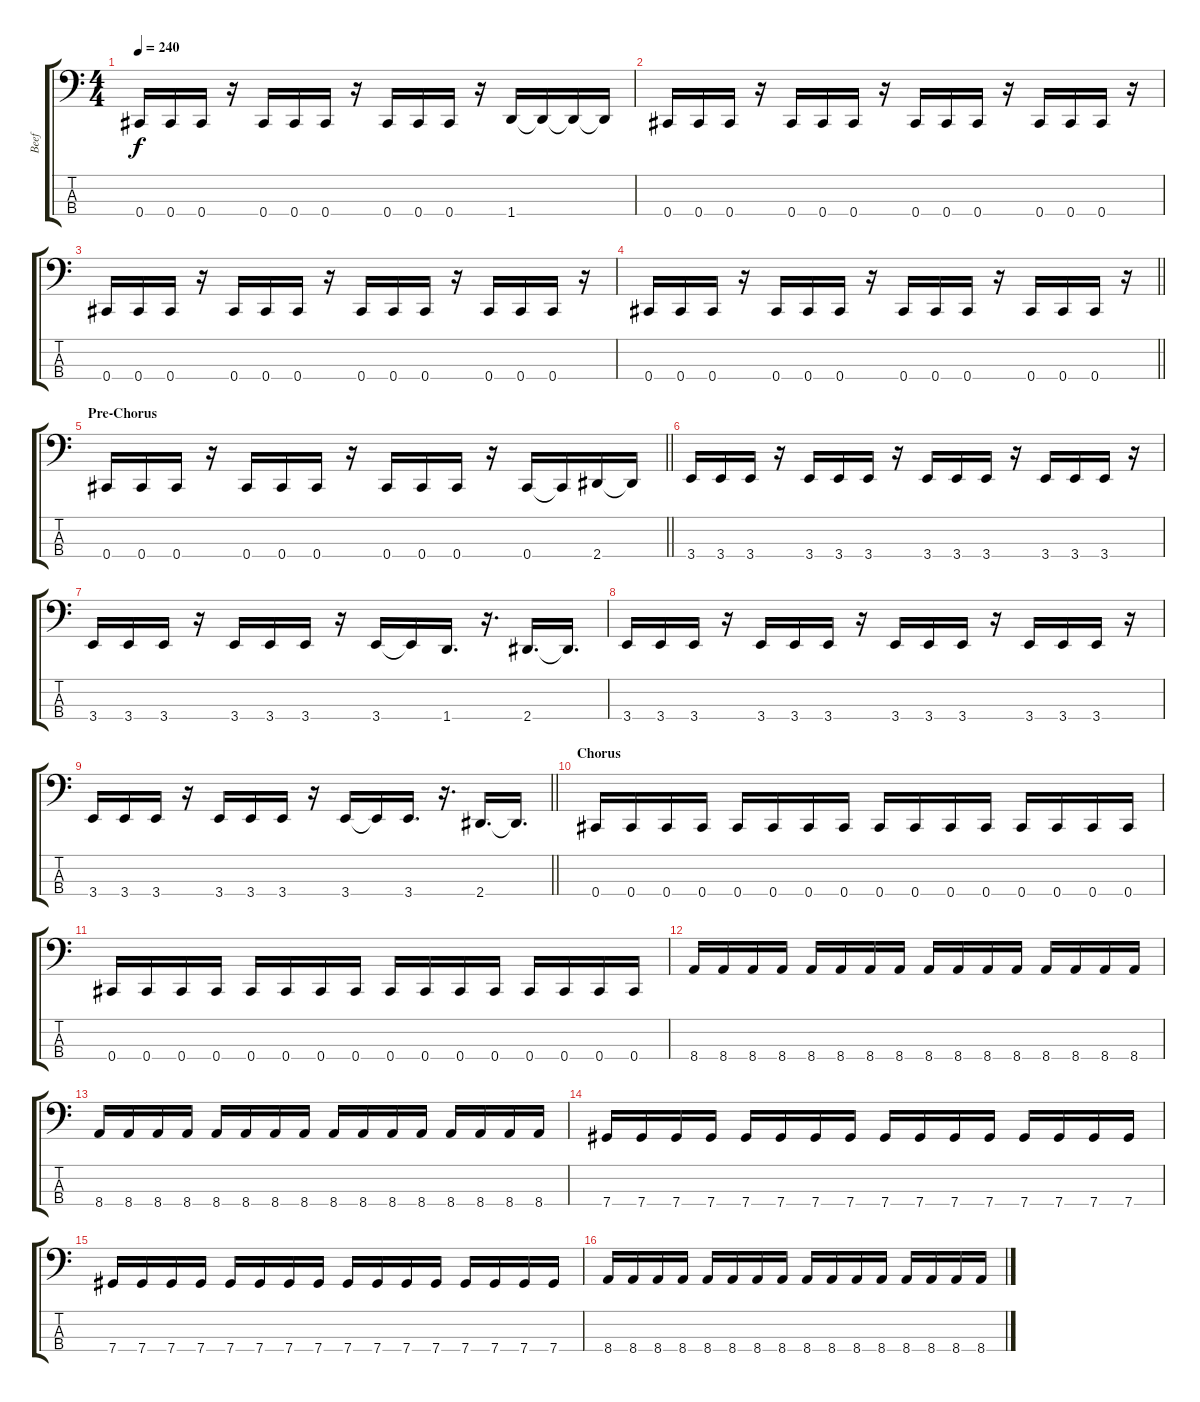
\track ("Beef" "Beef") {instrument electricbassfinger}
\staff {score tabs}
\tuning (E2 B1 Gb1 Db1) {hide}
\ts (4 4)
\tempo 240
\clef f4
\ks c
0.4.16{dy f} 0.4.16 0.4.16 r.16 0.4.16 0.4.16 0.4.16 r.16 0.4.16 0.4.16 0.4.16 r.16 1.4.16 1.4{t}.16 1.4{t}.16 1.4{t}.16 |
0.4.16 0.4.16 0.4.16 r.16 0.4.16 0.4.16 0.4.16 r.16 0.4.16 0.4.16 0.4.16 r.16 0.4.16 0.4.16 0.4.16 r.16 |
0.4.16 0.4.16 0.4.16 r.16 0.4.16 0.4.16 0.4.16 r.16 0.4.16 0.4.16 0.4.16 r.16 0.4.16 0.4.16 0.4.16 r.16 |
\barLineRight lightlight
0.4.16 0.4.16 0.4.16 r.16 0.4.16 0.4.16 0.4.16 r.16 0.4.16 0.4.16 0.4.16 r.16 0.4.16 0.4.16 0.4.16 r.16 |
\section ("" "Pre-Chorus")
\barLineRight lightlight
0.4.16 0.4.16 0.4.16 r.16 0.4.16 0.4.16 0.4.16 r.16 0.4.16 0.4.16 0.4.16 r.16 0.4.16 0.4{t}.16 2.4.16 2.4{t}.16 |
3.4.16 3.4.16 3.4.16 r.16 3.4.16 3.4.16 3.4.16 r.16 3.4.16 3.4.16 3.4.16 r.16 3.4.16 3.4.16 3.4.16 r.16 |
3.4.16 3.4.16 3.4.16 r.16 3.4.16 3.4.16 3.4.16 r.16 3.4.16 3.4{t}.16 1.4.16{d} r.16{d} 2.4.16{d} 2.4{t}.16{d} |
3.4.16 3.4.16 3.4.16 r.16 3.4.16 3.4.16 3.4.16 r.16 3.4.16 3.4.16 3.4.16 r.16 3.4.16 3.4.16 3.4.16 r.16 |
\barLineRight lightlight
3.4.16 3.4.16 3.4.16 r.16 3.4.16 3.4.16 3.4.16 r.16 3.4.16 3.4{t}.16 3.4.16{d} r.16{d} 2.4.16{d} 2.4{t}.16{d} |
\section ("" "Chorus")
0.4.16 0.4.16 0.4.16 0.4.16 0.4.16 0.4.16 0.4.16 0.4.16 0.4.16 0.4.16 0.4.16 0.4.16 0.4.16 0.4.16 0.4.16 0.4.16 |
0.4.16 0.4.16 0.4.16 0.4.16 0.4.16 0.4.16 0.4.16 0.4.16 0.4.16 0.4.16 0.4.16 0.4.16 0.4.16 0.4.16 0.4.16 0.4.16 |
8.4.16 8.4.16 8.4.16 8.4.16 8.4.16 8.4.16 8.4.16 8.4.16 8.4.16 8.4.16 8.4.16 8.4.16 8.4.16 8.4.16 8.4.16 8.4.16 |
8.4.16 8.4.16 8.4.16 8.4.16 8.4.16 8.4.16 8.4.16 8.4.16 8.4.16 8.4.16 8.4.16 8.4.16 8.4.16 8.4.16 8.4.16 8.4.16 |
7.4.16 7.4.16 7.4.16 7.4.16 7.4.16 7.4.16 7.4.16 7.4.16 7.4.16 7.4.16 7.4.16 7.4.16 7.4.16 7.4.16 7.4.16 7.4.16 |
7.4.16 7.4.16 7.4.16 7.4.16 7.4.16 7.4.16 7.4.16 7.4.16 7.4.16 7.4.16 7.4.16 7.4.16 7.4.16 7.4.16 7.4.16 7.4.16 |
8.4.16 8.4.16 8.4.16 8.4.16 8.4.16 8.4.16 8.4.16 8.4.16 8.4.16 8.4.16 8.4.16 8.4.16 8.4.16 8.4.16 8.4.16 8.4.16
